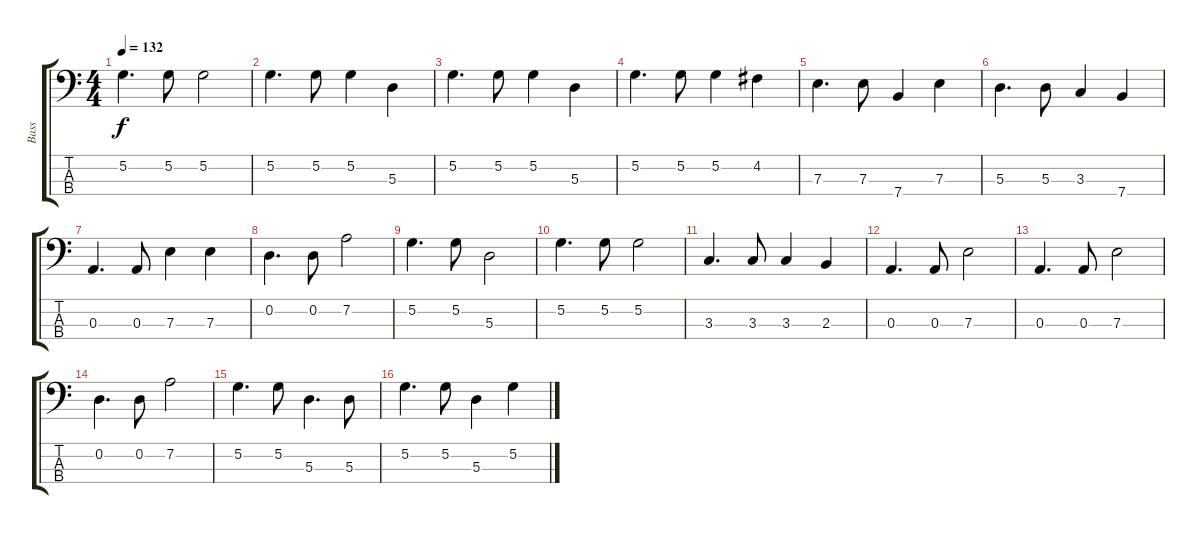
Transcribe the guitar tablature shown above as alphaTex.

\track ("Bass" "Bass") {instrument electricbassfinger}
\staff {score tabs}
\tuning (G2 D2 A1 E1) {hide}
\ts (4 4)
\tempo 132
\clef f4
\ks c
5.2.4{d dy f} 5.2.8 5.2.2 |
5.2.4{d} 5.2.8 5.2.4 5.3.4 |
5.2.4{d} 5.2.8 5.2.4 5.3.4 |
5.2.4{d} 5.2.8 5.2.4 4.2.4 |
7.3.4{d} 7.3.8 7.4.4 7.3.4 |
5.3.4{d} 5.3.8 3.3.4 7.4.4 |
0.3.4{d} 0.3.8 7.3.4 7.3.4 |
0.2.4{d} 0.2.8 7.2.2 |
5.2.4{d} 5.2.8 5.3.2 |
5.2.4{d} 5.2.8 5.2.2 |
3.3.4{d} 3.3.8 3.3.4 2.3.4 |
0.3.4{d} 0.3.8 7.3.2 |
0.3.4{d} 0.3.8 7.3.2 |
0.2.4{d} 0.2.8 7.2.2 |
5.2.4{d} 5.2.8 5.3.4{d} 5.3.8 |
5.2.4{d} 5.2.8 5.3.4 5.2.4
